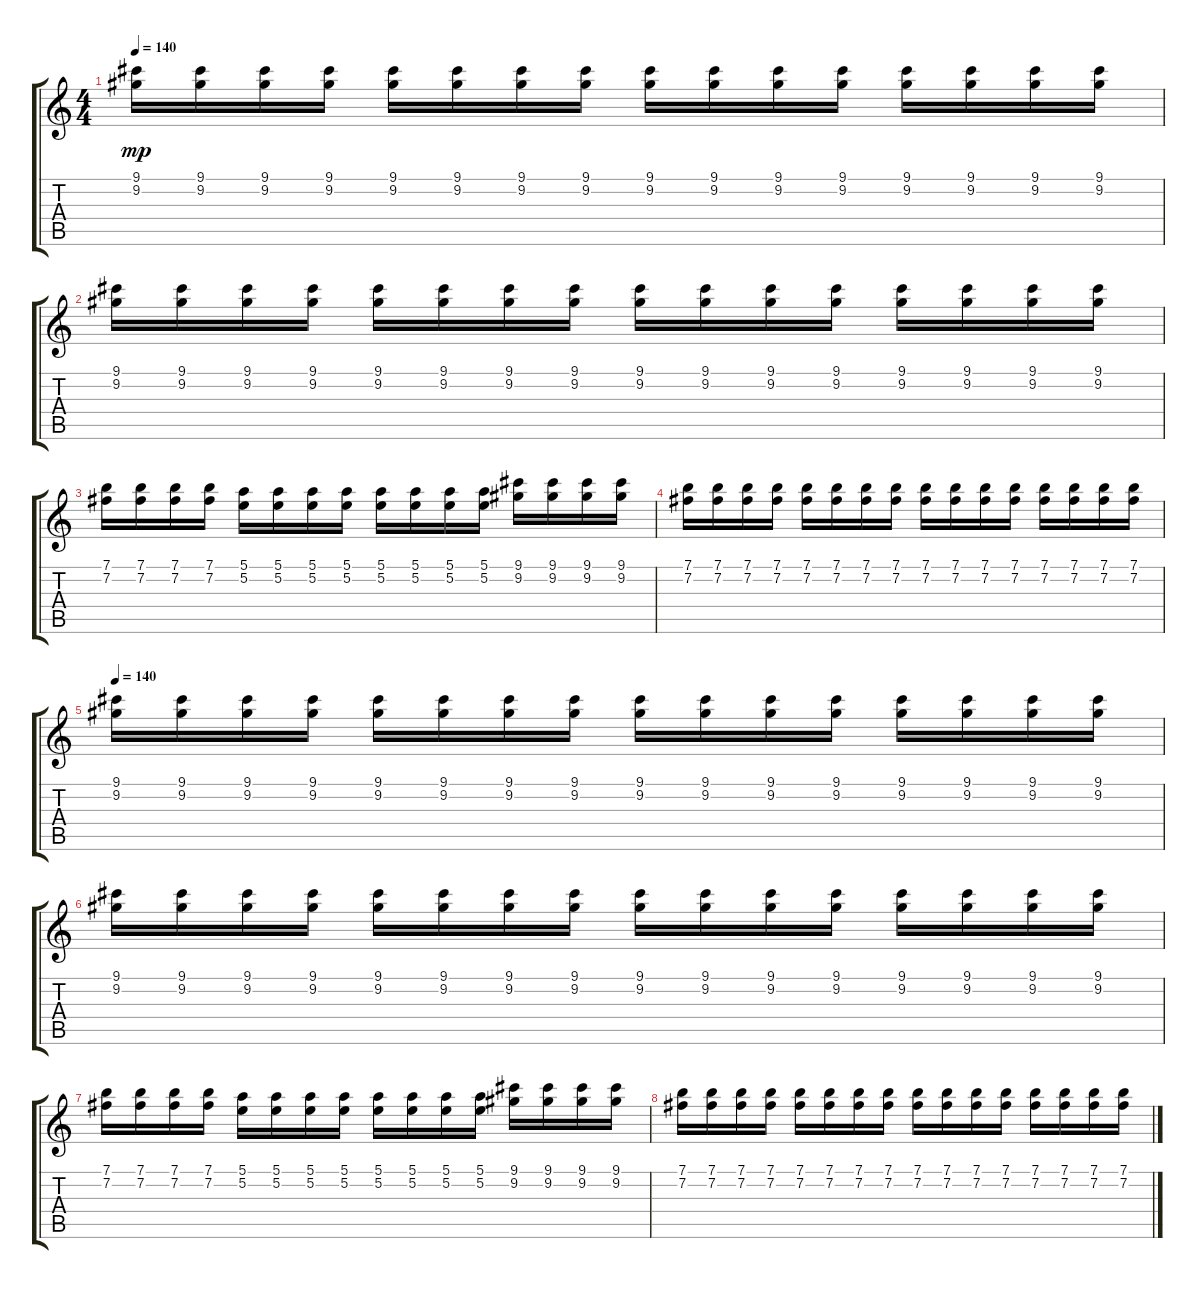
\track "" {instrument distortionguitar}
\staff {score tabs}
\tuning (E4 B3 G3 D3 A2 E2) {hide}
\ts (4 4)
\tempo 140
\clef g2
\ks c
(9.1 9.2).16{dy mp} (9.1 9.2).16 (9.1 9.2).16 (9.1 9.2).16 (9.1 9.2).16 (9.1 9.2).16 (9.1 9.2).16 (9.1 9.2).16 (9.1 9.2).16 (9.1 9.2).16 (9.1 9.2).16 (9.1 9.2).16 (9.1 9.2).16 (9.1 9.2).16 (9.1 9.2).16 (9.1 9.2).16 |
(9.1 9.2).16 (9.1 9.2).16 (9.1 9.2).16 (9.1 9.2).16 (9.1 9.2).16 (9.1 9.2).16 (9.1 9.2).16 (9.1 9.2).16 (9.1 9.2).16 (9.1 9.2).16 (9.1 9.2).16 (9.1 9.2).16 (9.1 9.2).16 (9.1 9.2).16 (9.1 9.2).16 (9.1 9.2).16 |
(7.1 7.2).16 (7.1 7.2).16 (7.1 7.2).16 (7.1 7.2).16 (5.1 5.2).16 (5.1 5.2).16 (5.1 5.2).16 (5.1 5.2).16 (5.1 5.2).16 (5.1 5.2).16 (5.1 5.2).16 (5.1 5.2).16 (9.1 9.2).16 (9.1 9.2).16 (9.1 9.2).16 (9.1 9.2).16 |
(7.1 7.2).16 (7.1 7.2).16 (7.1 7.2).16 (7.1 7.2).16 (7.1 7.2).16 (7.1 7.2).16 (7.1 7.2).16 (7.1 7.2).16 (7.1 7.2).16 (7.1 7.2).16 (7.1 7.2).16 (7.1 7.2).16 (7.1 7.2).16 (7.1 7.2).16 (7.1 7.2).16 (7.1 7.2).16 |
\tempo 140
(9.1 9.2).16 (9.1 9.2).16 (9.1 9.2).16 (9.1 9.2).16 (9.1 9.2).16 (9.1 9.2).16 (9.1 9.2).16 (9.1 9.2).16 (9.1 9.2).16 (9.1 9.2).16 (9.1 9.2).16 (9.1 9.2).16 (9.1 9.2).16 (9.1 9.2).16 (9.1 9.2).16 (9.1 9.2).16 |
(9.1 9.2).16 (9.1 9.2).16 (9.1 9.2).16 (9.1 9.2).16 (9.1 9.2).16 (9.1 9.2).16 (9.1 9.2).16 (9.1 9.2).16 (9.1 9.2).16 (9.1 9.2).16 (9.1 9.2).16 (9.1 9.2).16 (9.1 9.2).16 (9.1 9.2).16 (9.1 9.2).16 (9.1 9.2).16 |
(7.1 7.2).16 (7.1 7.2).16 (7.1 7.2).16 (7.1 7.2).16 (5.1 5.2).16 (5.1 5.2).16 (5.1 5.2).16 (5.1 5.2).16 (5.1 5.2).16 (5.1 5.2).16 (5.1 5.2).16 (5.1 5.2).16 (9.1 9.2).16 (9.1 9.2).16 (9.1 9.2).16 (9.1 9.2).16 |
(7.1 7.2).16 (7.1 7.2).16 (7.1 7.2).16 (7.1 7.2).16 (7.1 7.2).16 (7.1 7.2).16 (7.1 7.2).16 (7.1 7.2).16 (7.1 7.2).16 (7.1 7.2).16 (7.1 7.2).16 (7.1 7.2).16 (7.1 7.2).16 (7.1 7.2).16 (7.1 7.2).16 (7.1 7.2).16
